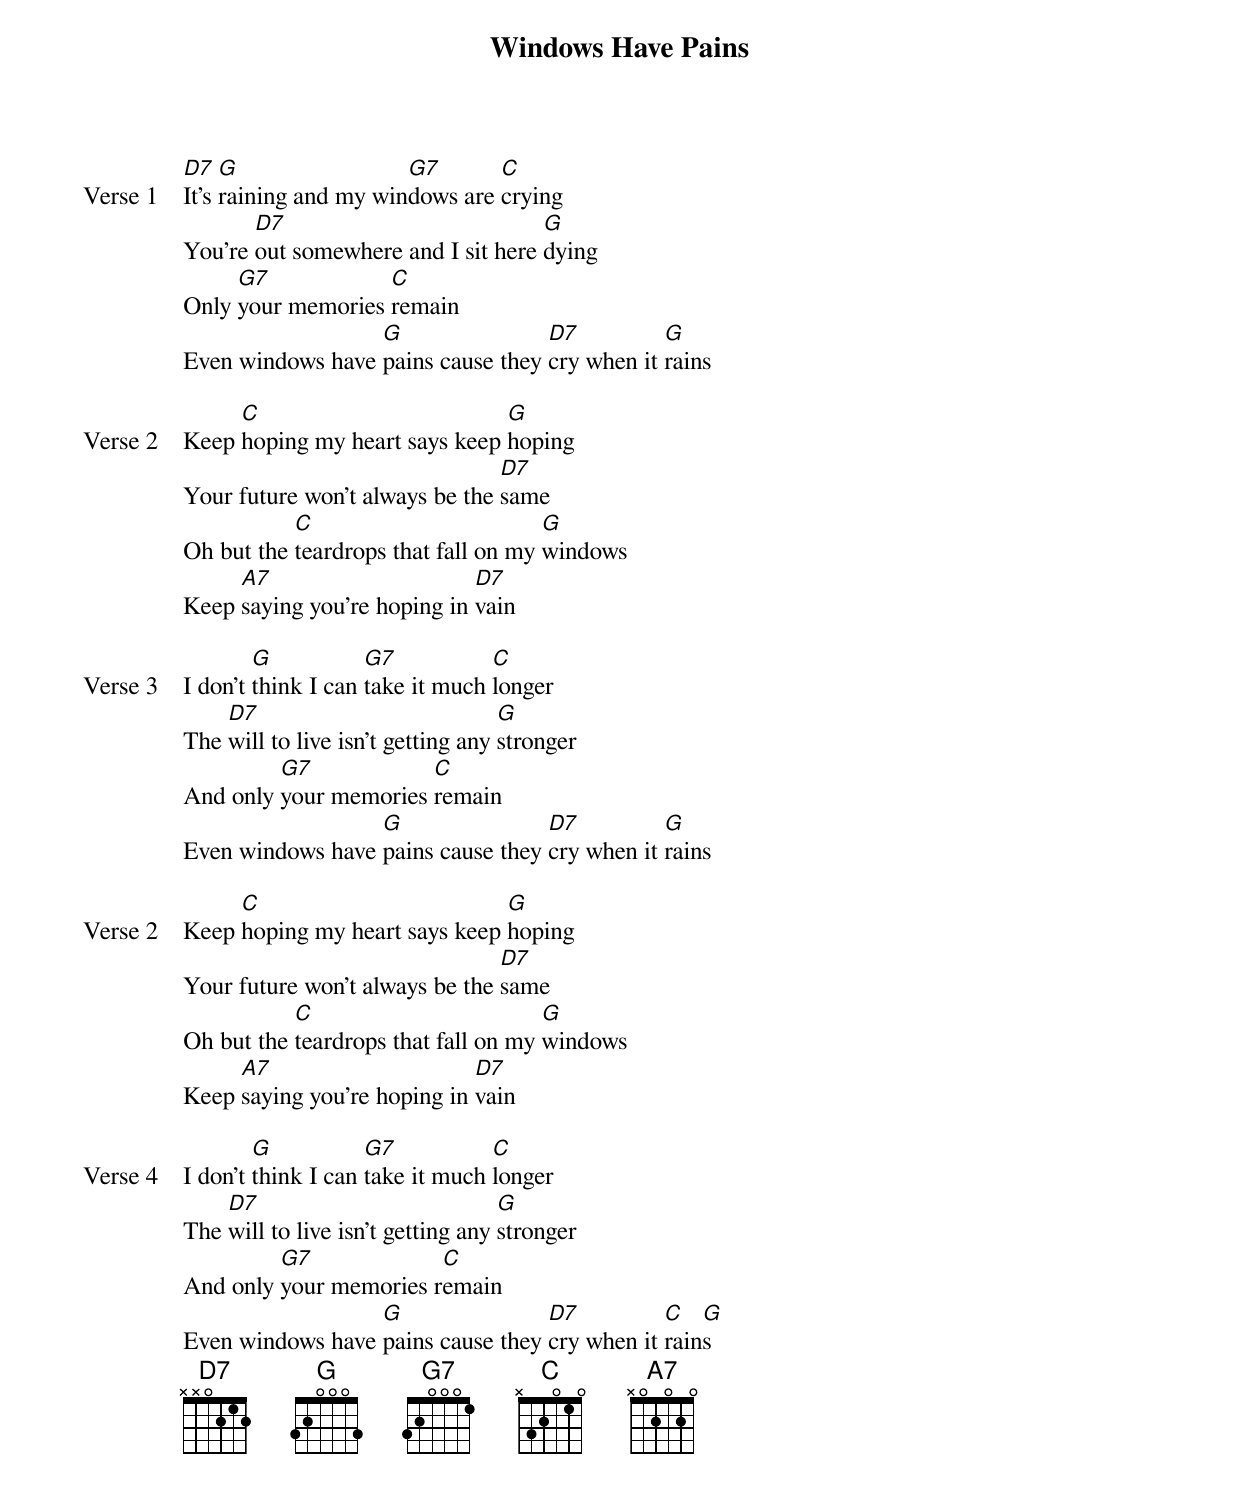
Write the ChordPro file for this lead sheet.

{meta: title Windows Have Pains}
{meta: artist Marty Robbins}
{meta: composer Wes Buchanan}
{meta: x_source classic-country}
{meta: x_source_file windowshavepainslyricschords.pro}
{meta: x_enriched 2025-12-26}

{start_of_verse: Verse 1}
[D7]It's [G]raining and my win[G7]dows are [C]crying
You're [D7]out somewhere and I sit here [G]dying
Only [G7]your memories [C]remain
Even windows have [G]pains cause they [D7]cry when it [G]rains
{end_of_verse}

{start_of_verse: Verse 2}
Keep [C]hoping my heart says keep [G]hoping
Your future won't always be the [D7]same
Oh but the [C]teardrops that fall on my [G]windows
Keep [A7]saying you're hoping in [D7]vain
{end_of_verse}

{start_of_verse: Verse 3}
I don't [G]think I can [G7]take it much [C]longer
The [D7]will to live isn't getting any [G]stronger
And only [G7]your memories [C]remain
Even windows have [G]pains cause they [D7]cry when it [G]rains
{end_of_verse}

{start_of_verse: Verse 2}
Keep [C]hoping my heart says keep [G]hoping
Your future won't always be the [D7]same
Oh but the [C]teardrops that fall on my [G]windows
Keep [A7]saying you're hoping in [D7]vain
{end_of_verse}

{start_of_verse: Verse 4}
I don't [G]think I can [G7]take it much [C]longer
The [D7]will to live isn't getting any [G]stronger
And only [G7]your memories r[C]emain
Even windows have [G]pains cause they [D7]cry when it [C]rain[G]s
{end_of_verse}
